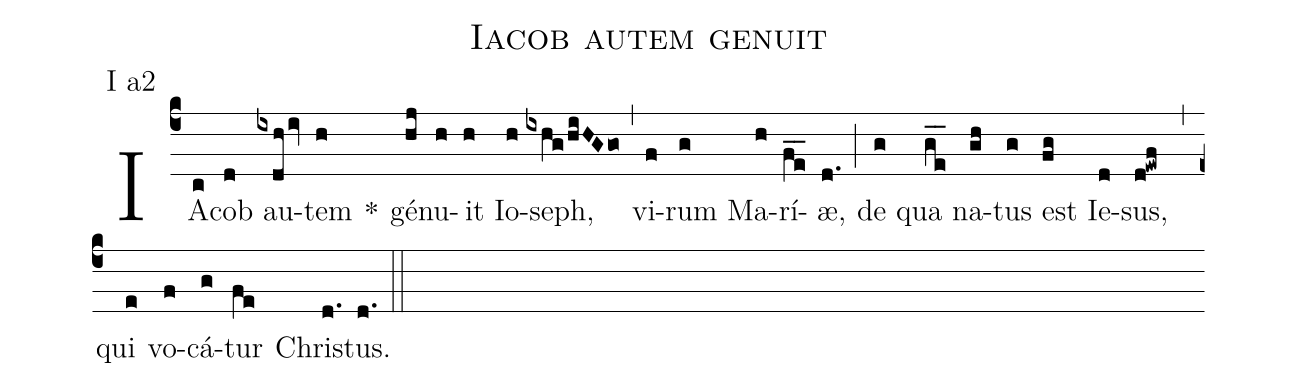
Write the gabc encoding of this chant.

name: Iacob autem genuit;
annotation: I a2;
mode: 1;
%%
(c4)
IA(c)cob(d) au(ixdh/iv)tem(h) *()
gé(hj)nu(h)it(h) Io(h)seph,(ixhg/hiHGgo) (,)
vi(f)rum(g) Ma(h)rí(fe__)æ,(d.) (;)
de(g) qua(ge__) na(gh)tus(g) est(fg) Ie(d)sus,(d!ewf) (,)
qui(e) vo(f)cá(g)tur(fe) Chri(d.)stus.(d.) (::)
